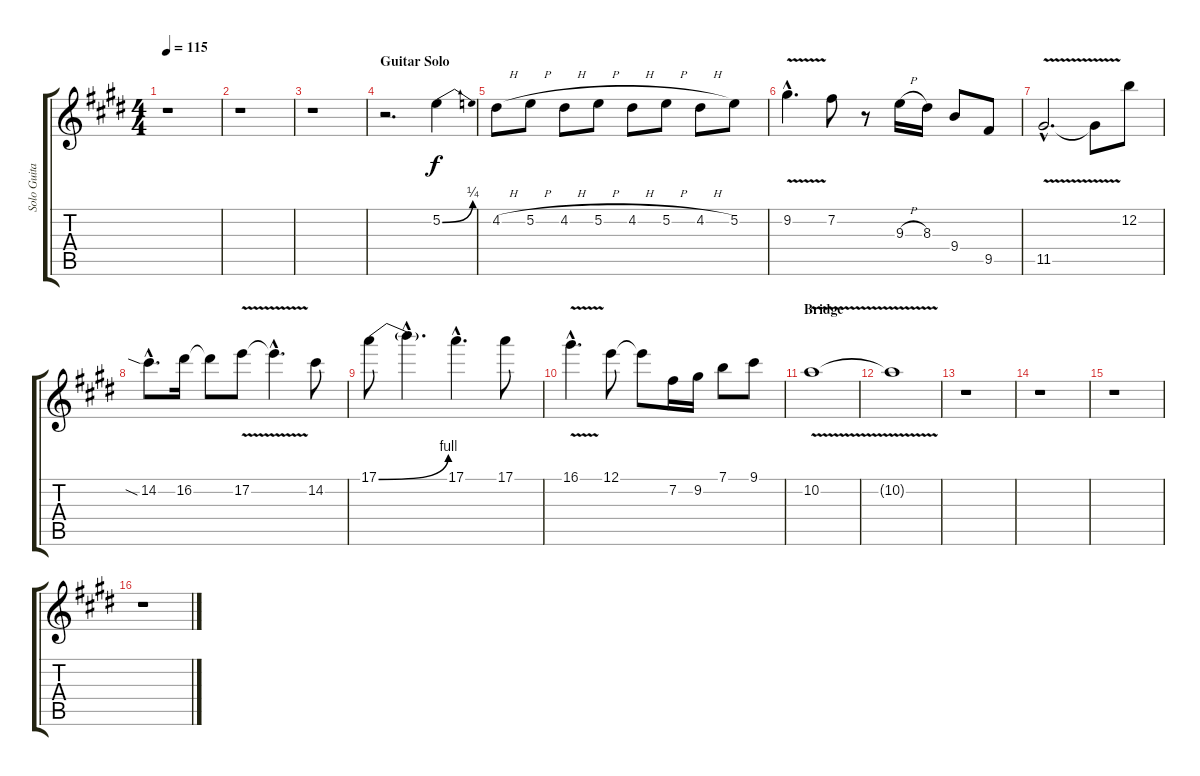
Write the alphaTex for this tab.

\track ("Solo Guitar" "Solo Guita") {instrument distortionguitar}
\staff {score tabs}
\tuning (E4 B3 G3 D3 A2 E2) {hide}
\ts (4 4)
\tempo 115
\clef g2
\ks e
r.1{dy f} |
r.1 |
r.1 |
\section ("" "Guitar Solo")
r.2{d} 5.2{be (bend 0 0 60 1)}.4 |
4.2{h}.8 5.2{h}.8 4.2{h}.8 5.2{h}.8 4.2{h}.8 5.2{h}.8 4.2{h}.8 5.2.8 |
9.2{v hac}.4{d} 7.2.8 r.8 9.3{h}.16 8.3.16 9.4.8 9.5.8 |
11.5{v hac}.2{d} 11.5{t}.8 12.2.8 |
14.2{sia hac}.8{d} 16.2.16 16.2{t}.8 17.2{v}.8 17.2{hac t}.4{d} 14.2.8 |
17.1{be (bend 0 0 60 4)}.8 17.1{hac t}.4{d} 17.1{hac}.4{d} 17.1.8 |
16.1{v hac}.4{d} 12.1.8 12.1{t}.8 7.2.16 9.2.16 7.1.8 9.1.8 |
\section ("" "Bridge")
10.2{v}.1 |
10.2{t}.1 |
r.1 |
r.1 |
r.1 |
r.1
